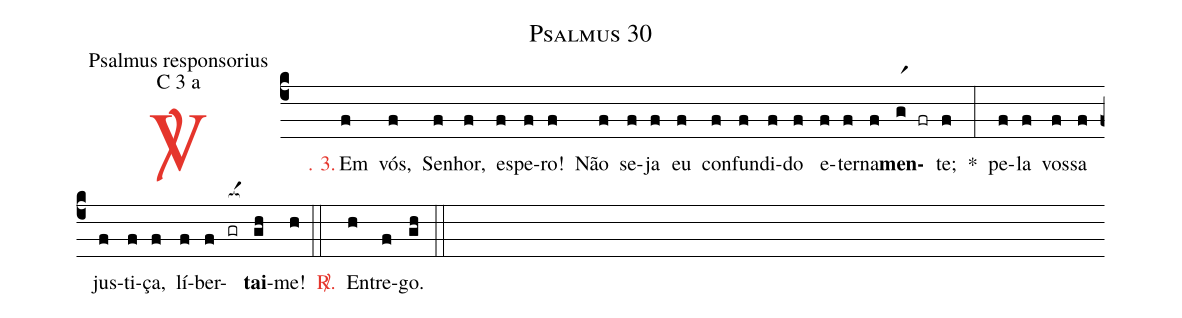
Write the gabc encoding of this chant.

name: Psalmus 30;
office-part: Psalmus responsorius;
mode: C 3 a;
%%
(c4)

<c><sp>V/</sp>. 3.</c>() Em(f) vós,(f) Se(f)nhor,(f) es(f)pe(f)ro!(f) Não(f) se(f)ja(f) eu(f) con(f)fun(f)di(f)do(f) e(f)ter(f)na(f)<b>men</b>(gr1 fr)te;(f) *(:) pe(f)la(f) vos(f)sa(f) jus(f)ti(f)ça,(f) lí(f)ber(f)<nlba>(gr[ocba:1{])<b>tai</b>-(gh[ocba:0}])me!</nlba>(h)

(::)

<nlba><c><sp>R/</sp>.</c>() En</nlba>(h)tre(f)go.(gh)

(::)
